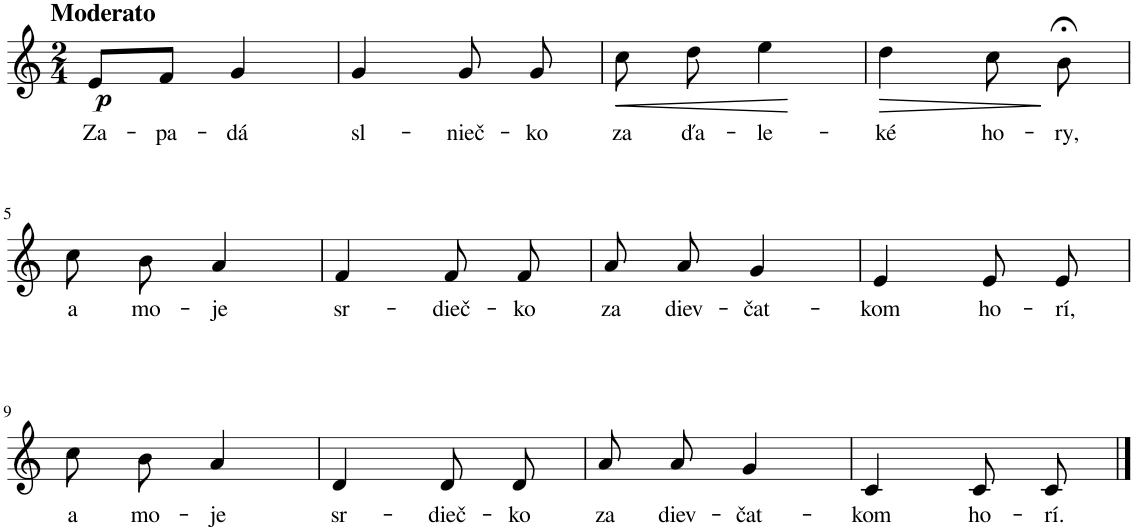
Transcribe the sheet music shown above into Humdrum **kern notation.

**kern	**text	**dynam
*part1	*part1	*part1
*staff1	*staff1	*staff1
*I"Klavír	*	*
*I'Kl.	*	*
*clefG2	*	*
*k[]	*	*
*M2/4	*	*
=1	=1	=1
!LO:TX:a:B:t=Moderato	!	!
!	!LO:LY:b	!LO:DY:b
8e/L	Za-	p
!	!LO:LY:b	!
8f/J	-pa-	.
!	!LO:LY:b	!
4g/	-dá	.
=2	=2	=2
!	!LO:LY:b	!
4g/	sl-	.
!	!LO:LY:b	!
8g/	-nieč-	.
!	!LO:LY:b	!
8g/	-ko	.
=3	=3	=3
!	!LO:LY:b	!LO:HP:b
8cc\	za	<
!	!LO:LY:b	!
8dd\	ďa-	[
!	!LO:LY:b	!
4ee\	-le-	.
=4	=4	=4
!	!LO:LY:b	!LO:HP:b
4dd\	-ké	>
!	!LO:LY:b	!
8cc\	ho-	]
!	!LO:LY:b	!
8b;<\	-ry,	.
!!LO:LB:g=z
=5	=5	=5
!	!LO:LY:b	!
8cc\	a	.
!	!LO:LY:b	!
8b\	mo-	.
!	!LO:LY:b	!
4a/	-je	.
=6	=6	=6
!	!LO:LY:b	!
4f/	sr-	.
!	!LO:LY:b	!
8f/	-dieč-	.
!	!LO:LY:b	!
8f/	-ko	.
=7	=7	=7
!	!LO:LY:b	!
8a/	za	.
!	!LO:LY:b	!
8a/	diev-	.
!	!LO:LY:b	!
4g/	-čat-	.
=8	=8	=8
!	!LO:LY:b	!
4e/	-kom	.
!	!LO:LY:b	!
8e/	ho-	.
!	!LO:LY:b	!
8e/	-rí,	.
!!LO:LB:g=z
=9	=9	=9
!	!LO:LY:b	!
8cc\	a	.
!	!LO:LY:b	!
8b\	mo-	.
!	!LO:LY:b	!
4a/	-je	.
=10	=10	=10
!	!LO:LY:b	!
4d/	sr-	.
!	!LO:LY:b	!
8d/	-dieč-	.
!	!LO:LY:b	!
8d/	-ko	.
=11	=11	=11
!	!LO:LY:b	!
8a/	za	.
!	!LO:LY:b	!
8a/	diev-	.
!	!LO:LY:b	!
4g/	-čat-	.
=12	=12	=12
!	!LO:LY:b	!
4c/	-kom	.
!	!LO:LY:b	!
8c/	ho-	.
!	!LO:LY:b	!
8c/	-rí.	.
==	==	==
*-	*-	*-
